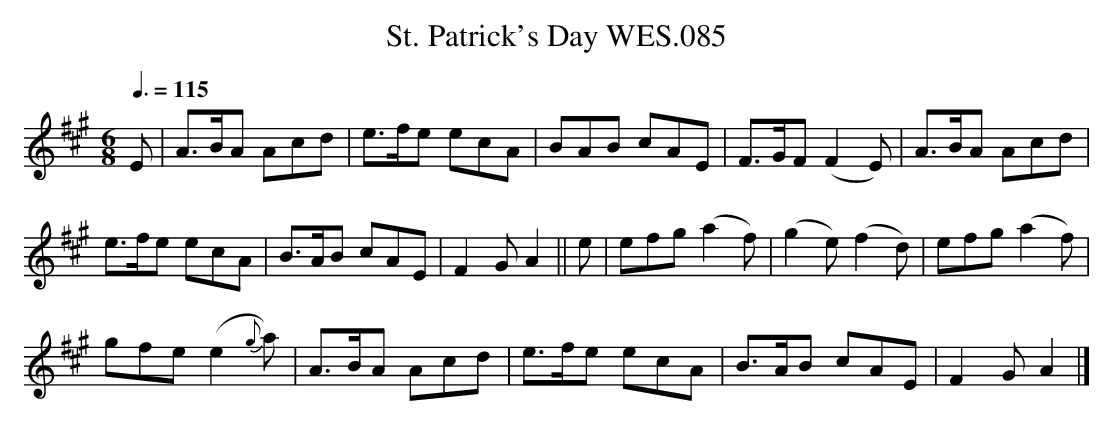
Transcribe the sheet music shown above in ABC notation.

X:1
T:St. Patrick's Day WES.085
M:6/8
L:1/8
Q:3/8=115
K:A
E|A>BA Acd|e>fe ecA|BAB cAE|F>GF (F2E)|A>BA Acd|
e>fe ecA|B>AB cAE|F2GA2||e|efg (a2f)|(g2e)(f2d)|efg (a2f)|
gfe (e2{g}a)|A>BA Acd|e>fe ecA|B>AB cAE|F2GA2|]
